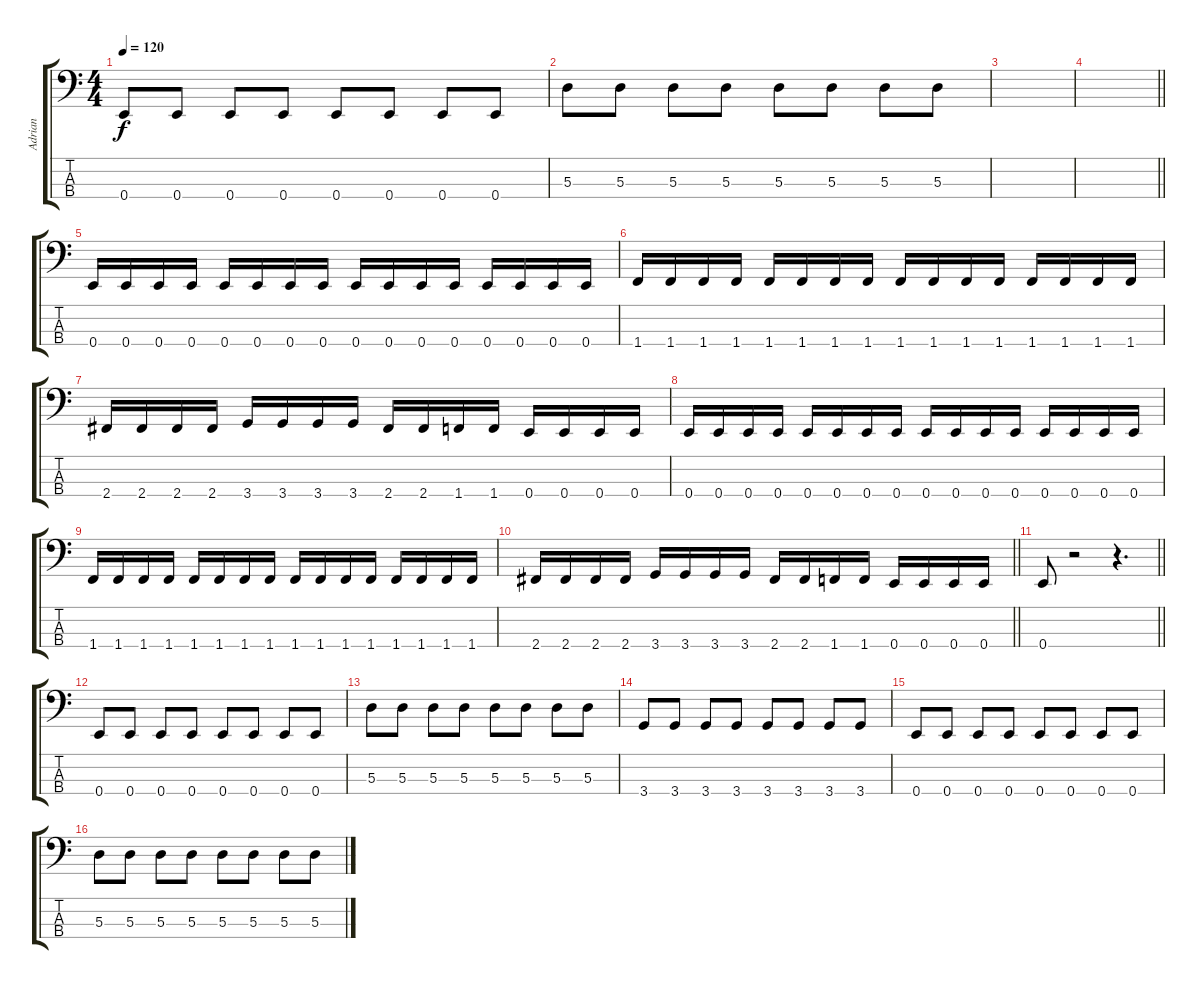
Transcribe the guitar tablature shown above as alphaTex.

\track ("Adrian" "Adrian") {instrument electricbassfinger}
\staff {score tabs}
\tuning (G2 D2 A1 E1) {hide}
\ts (4 4)
\tempo 120
\clef f4
\ks c
0.4.8{dy f} 0.4.8 0.4.8 0.4.8 0.4.8 0.4.8 0.4.8 0.4.8 |
5.3.8 5.3.8 5.3.8 5.3.8 5.3.8 5.3.8 5.3.8 5.3.8 |
|
\barLineRight lightlight
|
0.4.16 0.4.16 0.4.16 0.4.16 0.4.16 0.4.16 0.4.16 0.4.16 0.4.16 0.4.16 0.4.16 0.4.16 0.4.16 0.4.16 0.4.16 0.4.16 |
1.4.16 1.4.16 1.4.16 1.4.16 1.4.16 1.4.16 1.4.16 1.4.16 1.4.16 1.4.16 1.4.16 1.4.16 1.4.16 1.4.16 1.4.16 1.4.16 |
2.4.16 2.4.16 2.4.16 2.4.16 3.4.16 3.4.16 3.4.16 3.4.16 2.4.16 2.4.16 1.4.16 1.4.16 0.4.16 0.4.16 0.4.16 0.4.16 |
0.4.16 0.4.16 0.4.16 0.4.16 0.4.16 0.4.16 0.4.16 0.4.16 0.4.16 0.4.16 0.4.16 0.4.16 0.4.16 0.4.16 0.4.16 0.4.16 |
1.4.16 1.4.16 1.4.16 1.4.16 1.4.16 1.4.16 1.4.16 1.4.16 1.4.16 1.4.16 1.4.16 1.4.16 1.4.16 1.4.16 1.4.16 1.4.16 |
\barLineRight lightlight
2.4.16 2.4.16 2.4.16 2.4.16 3.4.16 3.4.16 3.4.16 3.4.16 2.4.16 2.4.16 1.4.16 1.4.16 0.4.16 0.4.16 0.4.16 0.4.16 |
\barLineRight lightlight
0.4.8 r.2 r.4{d} |
0.4.8 0.4.8 0.4.8 0.4.8 0.4.8 0.4.8 0.4.8 0.4.8 |
5.3.8 5.3.8 5.3.8 5.3.8 5.3.8 5.3.8 5.3.8 5.3.8 |
3.4.8 3.4.8 3.4.8 3.4.8 3.4.8 3.4.8 3.4.8 3.4.8 |
0.4.8 0.4.8 0.4.8 0.4.8 0.4.8 0.4.8 0.4.8 0.4.8 |
5.3.8 5.3.8 5.3.8 5.3.8 5.3.8 5.3.8 5.3.8 5.3.8
